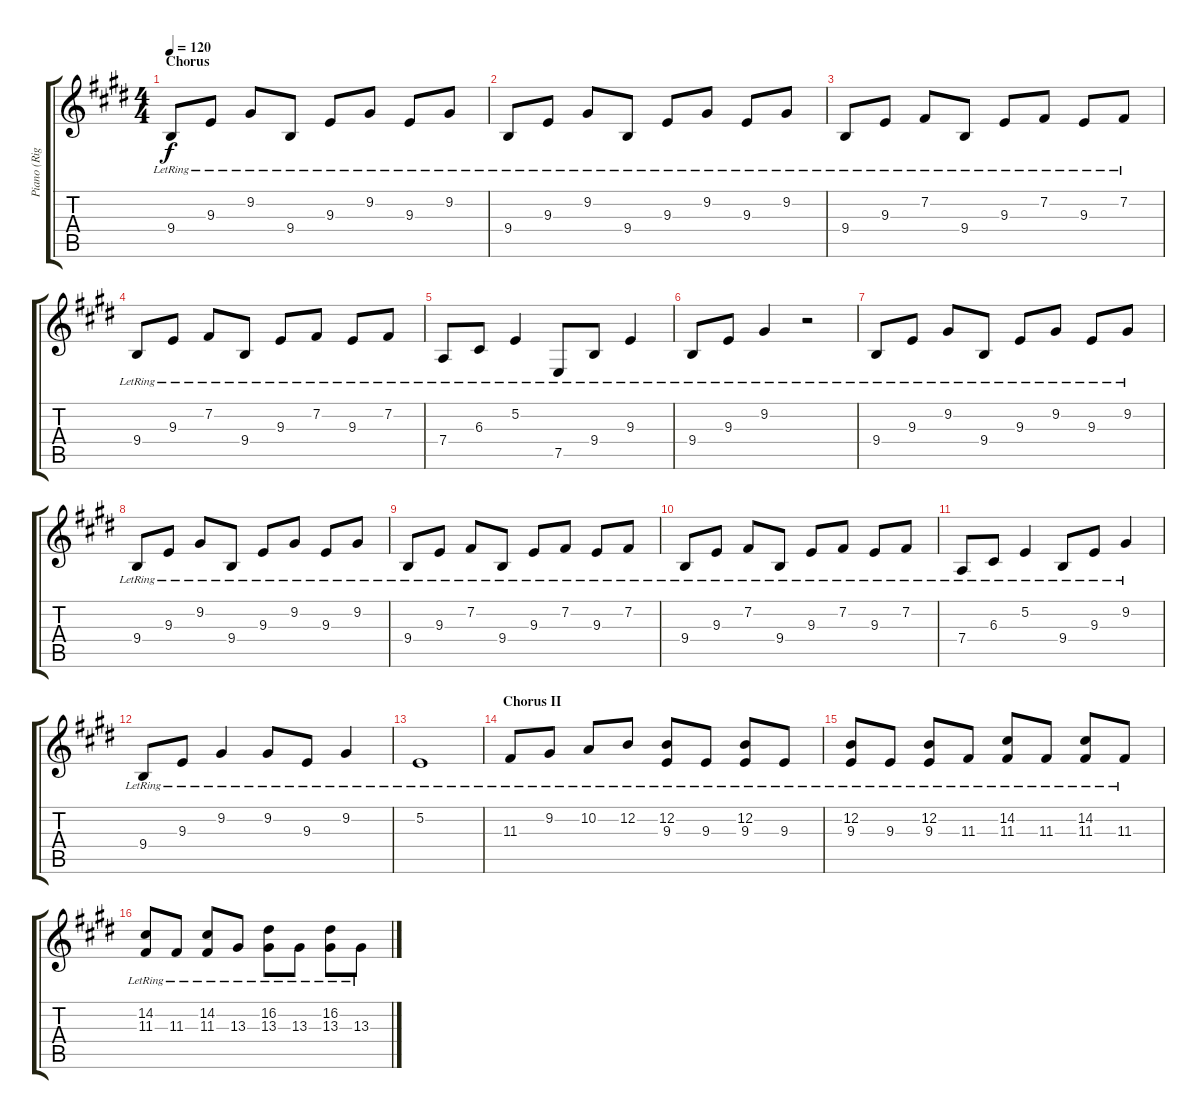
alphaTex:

\track ("Piano (Right Hand)" "Piano (Rig") {instrument electricgrandpiano}
\staff {score tabs}
\tuning (E4 B3 G3 D3 A2 E2) {hide}
\ts (4 4)
\section ("" "Chorus")
\tempo 120
\clef g2
\ks e
9.4{lr}.8{dy f} 9.3{lr}.8 9.2{lr}.8 9.4{lr}.8 9.3{lr}.8 9.2{lr}.8 9.3{lr}.8 9.2{lr}.8 |
9.4{lr}.8 9.3{lr}.8 9.2{lr}.8 9.4{lr}.8 9.3{lr}.8 9.2{lr}.8 9.3{lr}.8 9.2{lr}.8 |
9.4{lr}.8 9.3{lr}.8 7.2{lr}.8 9.4{lr}.8 9.3{lr}.8 7.2{lr}.8 9.3{lr}.8 7.2{lr}.8 |
9.4{lr}.8 9.3{lr}.8 7.2{lr}.8 9.4{lr}.8 9.3{lr}.8 7.2{lr}.8 9.3{lr}.8 7.2{lr}.8 |
7.4{lr}.8 6.3{lr}.8 5.2{lr}.4 7.5{lr}.8 9.4{lr}.8 9.3{lr}.4 |
9.4{lr}.8 9.3{lr}.8 9.2{lr}.4 r.2 |
9.4{lr}.8 9.3{lr}.8 9.2{lr}.8 9.4{lr}.8 9.3{lr}.8 9.2{lr}.8 9.3{lr}.8 9.2{lr}.8 |
9.4{lr}.8 9.3{lr}.8 9.2{lr}.8 9.4{lr}.8 9.3{lr}.8 9.2{lr}.8 9.3{lr}.8 9.2{lr}.8 |
9.4{lr}.8 9.3{lr}.8 7.2{lr}.8 9.4{lr}.8 9.3{lr}.8 7.2{lr}.8 9.3{lr}.8 7.2{lr}.8 |
9.4{lr}.8 9.3{lr}.8 7.2{lr}.8 9.4{lr}.8 9.3{lr}.8 7.2{lr}.8 9.3{lr}.8 7.2{lr}.8 |
7.4{lr}.8 6.3{lr}.8 5.2{lr}.4 9.4{lr}.8 9.3{lr}.8 9.2{lr}.4 |
9.4{lr}.8 9.3{lr}.8 9.2{lr}.4 9.2{lr}.8 9.3{lr}.8 9.2{lr}.4 |
5.2{lr}.1 |
\section ("" "Chorus II")
11.3{lr}.8 9.2{lr}.8 10.2{lr}.8 12.2{lr}.8 (12.2{lr} 9.3{lr}).8 9.3{lr}.8 (12.2{lr} 9.3{lr}).8 9.3{lr}.8 |
(12.2{lr} 9.3{lr}).8 9.3{lr}.8 (12.2{lr} 9.3{lr}).8 11.3{lr}.8 (14.2{lr} 11.3{lr}).8 11.3{lr}.8 (14.2{lr} 11.3{lr}).8 11.3{lr}.8 |
(14.2{lr} 11.3{lr}).8 11.3{lr}.8 (14.2{lr} 11.3{lr}).8 13.3{lr}.8 (16.2{lr} 13.3{lr}).8 13.3{lr}.8 (16.2{lr} 13.3{lr}).8 13.3{lr}.8
